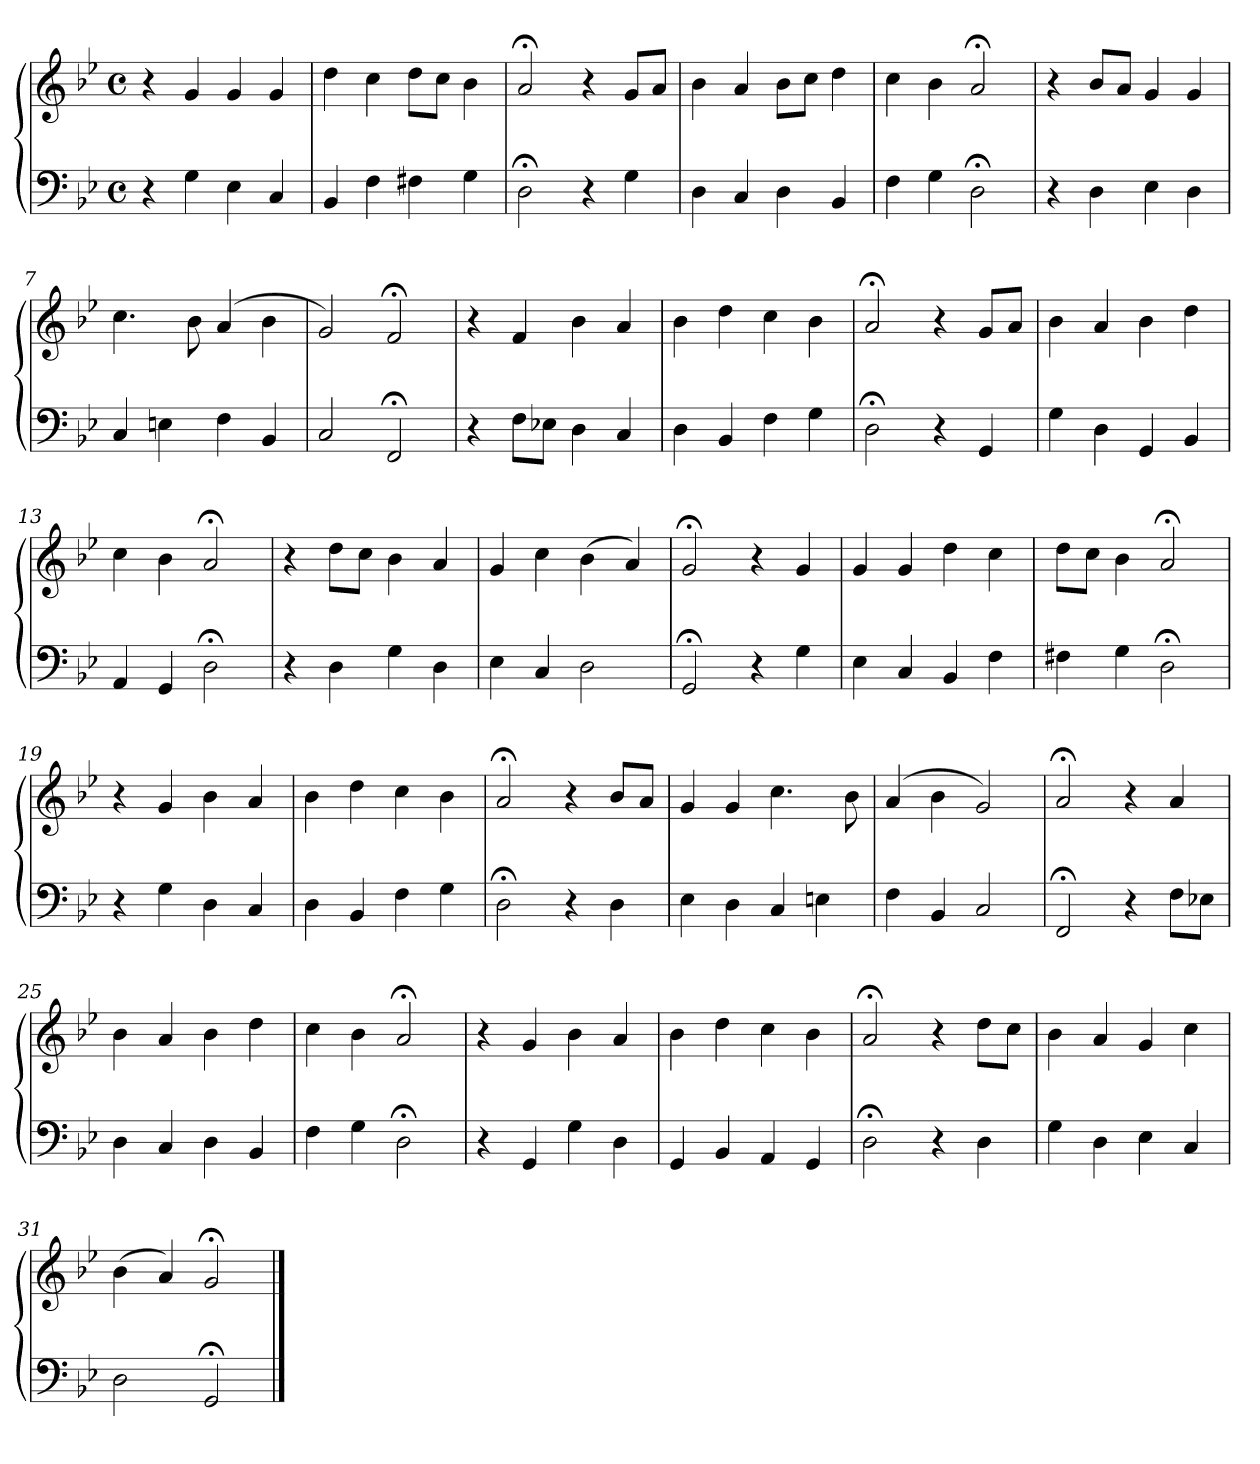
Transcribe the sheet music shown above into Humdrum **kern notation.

**kern	**kern
*part1	*part1
*staff2	*staff1
*clefF4	*clefG2
*k[b-e-]	*k[b-e-]
*M4/4	*M4/4
*met(c)	*met(c)
=1	=1
4r	4r
4G	4g
4E-	4g
4C	4g
=2	=2
4BB-	4dd
4F	4cc
4F#X	8ddL
.	8ccJ
4G	4b-
=3	=3
2D;<	2a;<
4r	4r
4G	8gL
.	8aJ
=4	=4
4D	4b-
4C	4a
4D	8b-L
.	8ccJ
4BB-	4dd
=5	=5
4F	4cc
4G	4b-
2D;<	2a;<
=6	=6
4r	4r
4D	8b-L
.	8aJ
4E-	4g
4D	4g
=7	=7
4C	4.cc
4En	.
.	8b-
4F	(4a
4BB-	4b-
!!LO:LB:g=z
=8	=8
2C	2g)
2FF;<	2f;<
=9	=9
4r	4r
8FL	4f
8E-XJ	.
4D	4b-
4C	4a
=10	=10
4D	4b-
4BB-	4dd
4F	4cc
4G	4b-
=11	=11
2D;<	2a;<
4r	4r
4GG	8gL
.	8aJ
=12	=12
4G	4b-
4D	4a
4GG	4b-
4BB-	4dd
=13	=13
4AA	4cc
4GG	4b-
2D;<	2a;<
=14	=14
4r	4r
4D	8ddL
.	8ccJ
4G	4b-
4D	4a
=15	=15
4E-	4g
4C	4cc
2D	(4b-
.	4a)
!!LO:LB:g=z
=16	=16
2GG;<	2g;<
4r	4r
4G	4g
=17	=17
4E-	4g
4C	4g
4BB-	4dd
4F	4cc
=18	=18
4F#X	8ddL
.	8ccJ
4G	4b-
2D;<	2a;<
=19	=19
4r	4r
4G	4g
4D	4b-
4C	4a
=20	=20
4D	4b-
4BB-	4dd
4F	4cc
4G	4b-
=21	=21
2D;<	2a;<
4r	4r
4D	8b-L
.	8aJ
=22	=22
4E-	4g
4D	4g
4C	4.cc
4En	.
.	8b-
=23	=23
4F	(4a
4BB-	4b-
2C	2g)
!!LO:LB:g=z
=24	=24
2FF;<	2a;<
4r	4r
8FL	4a
8E-XJ	.
=25	=25
4D	4b-
4C	4a
4D	4b-
4BB-	4dd
=26	=26
4F	4cc
4G	4b-
2D;<	2a;<
=27	=27
4r	4r
4GG	4g
4G	4b-
4D	4a
=28	=28
4GG	4b-
4BB-	4dd
4AA	4cc
4GG	4b-
=29	=29
2D;<	2a;<
4r	4r
4D	8ddL
.	8ccJ
=30	=30
4G	4b-
4D	4a
4E-	4g
4C	4cc
=31	=31
2D	(4b-
.	4a)
2GG;<	2g;<
==	==
*-	*-
